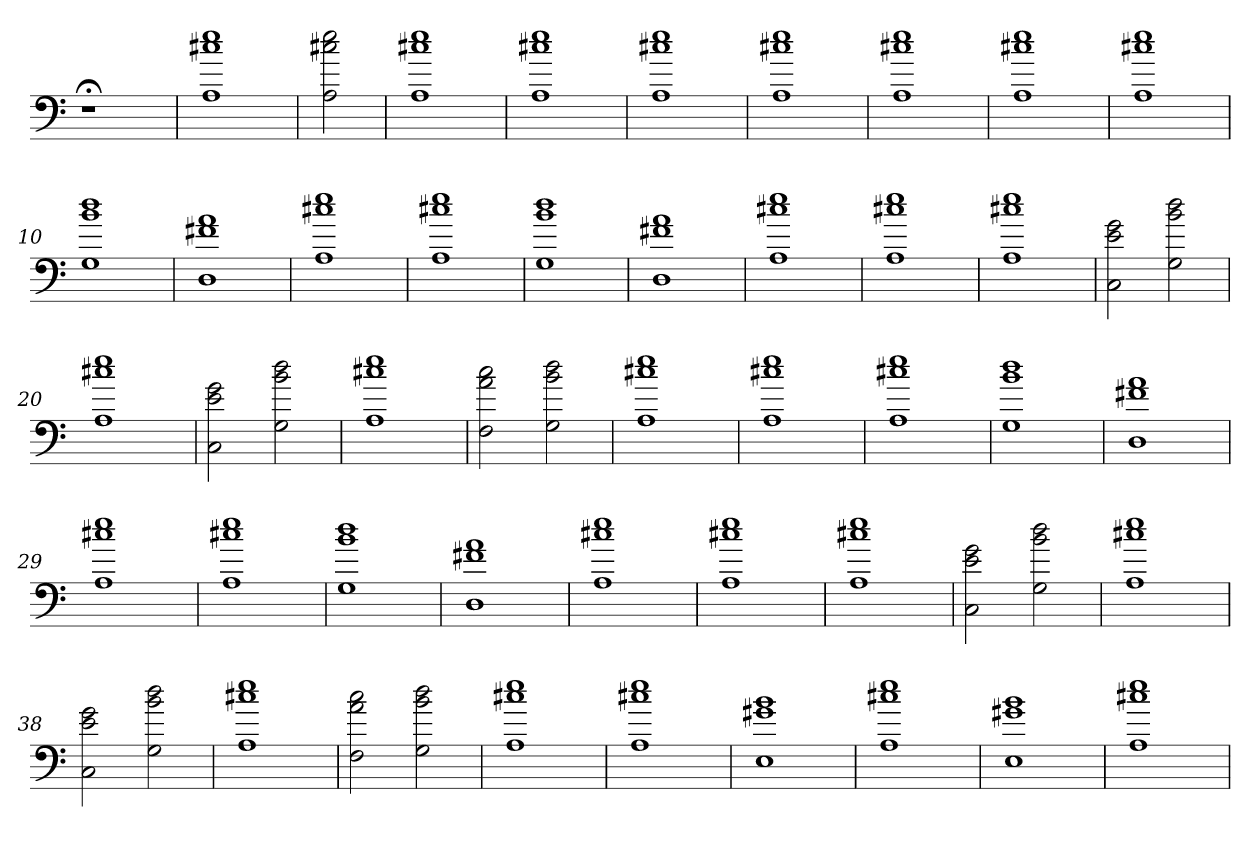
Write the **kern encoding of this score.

**kern
*part1
*staff1
=
1r;<
=1
1A 1cc#X 1ee
=2
2A 2cc#X 2ee
=3
1A 1cc#X 1ee
=4
1A 1cc#X 1ee
=5
1A 1cc#X 1ee
=6
1A 1cc#X 1ee
=7
1A 1cc#X 1ee
=8
1A 1cc#X 1ee
=9
1A 1cc#X 1ee
=10
1G 1b 1dd
=11
1D 1f#X 1a
=12
1A 1cc#X 1ee
=13
1A 1cc#X 1ee
=14
1G 1b 1dd
=15
1D 1f#X 1a
=16
1A 1cc#X 1ee
=17
1A 1cc#X 1ee
=18
1A 1cc#X 1ee
=19
2C 2e 2g
2G 2b 2dd
=20
1A 1cc#X 1ee
=21
2C 2e 2g
2G 2b 2dd
=22
1A 1cc#X 1ee
=23
2F 2a 2cc
2G 2b 2dd
=24
1A 1cc#X 1ee
=25
1A 1cc#X 1ee
=26
1A 1cc#X 1ee
=27
1G 1b 1dd
=28
1D 1f#X 1a
=29
1A 1cc#X 1ee
=30
1A 1cc#X 1ee
=31
1G 1b 1dd
=32
1D 1f#X 1a
=33
1A 1cc#X 1ee
=34
1A 1cc#X 1ee
=35
1A 1cc#X 1ee
=36
2C 2e 2g
2G 2b 2dd
=37
1A 1cc#X 1ee
=38
2C 2e 2g
2G 2b 2dd
=39
1A 1cc#X 1ee
=40
2F 2a 2cc
2G 2b 2dd
=41
1A 1cc#X 1ee
=42
1A 1cc#X 1ee
=43
1E 1g#X 1b
=44
1A 1cc#X 1ee
=45
1E 1g#X 1b
=46
1A 1cc#X 1ee
=
*-
